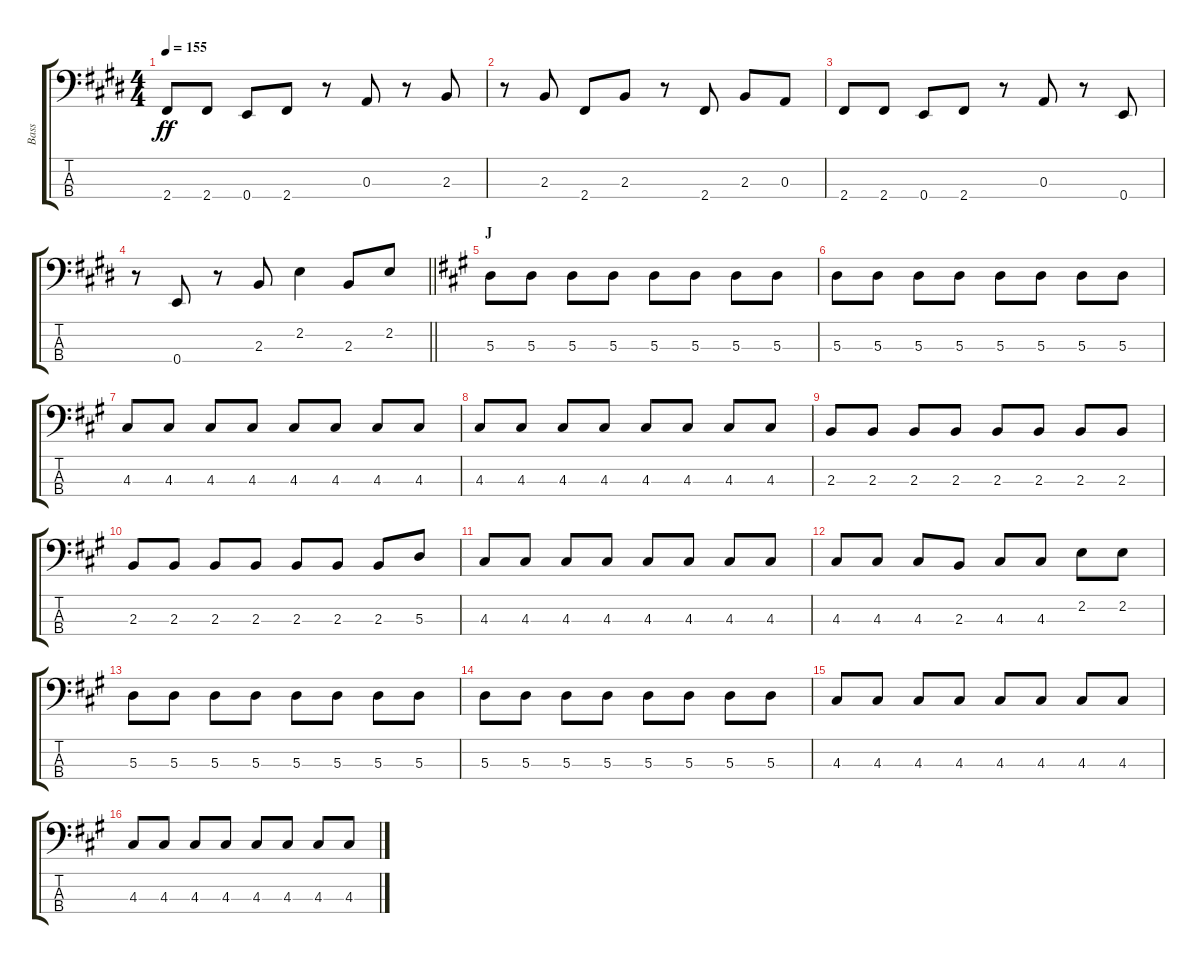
\track ("Bass" "Bass") {instrument electricbasspick}
\staff {score tabs}
\tuning (G2 D2 A1 E1) {hide}
\ts (4 4)
\tempo 155
\clef f4
\ks e
2.4.8{dy ff} 2.4.8 0.4.8 2.4.8 r.8 0.3.8 r.8 2.3.8 |
r.8 2.3.8 2.4.8 2.3.8 r.8 2.4.8 2.3.8 0.3.8 |
2.4.8 2.4.8 0.4.8 2.4.8 r.8 0.3.8 r.8 0.4.8 |
\barLineRight lightlight
r.8 0.4.8 r.8 2.3.8 2.2.4 2.3.8 2.2.8 |
\section ("" "J")
\ks a
5.3.8 5.3.8 5.3.8 5.3.8 5.3.8 5.3.8 5.3.8 5.3.8 |
5.3.8 5.3.8 5.3.8 5.3.8 5.3.8 5.3.8 5.3.8 5.3.8 |
4.3.8 4.3.8 4.3.8 4.3.8 4.3.8 4.3.8 4.3.8 4.3.8 |
4.3.8 4.3.8 4.3.8 4.3.8 4.3.8 4.3.8 4.3.8 4.3.8 |
2.3.8 2.3.8 2.3.8 2.3.8 2.3.8 2.3.8 2.3.8 2.3.8 |
2.3.8 2.3.8 2.3.8 2.3.8 2.3.8 2.3.8 2.3.8 5.3.8 |
4.3.8 4.3.8 4.3.8 4.3.8 4.3.8 4.3.8 4.3.8 4.3.8 |
4.3.8 4.3.8 4.3.8 2.3.8 4.3.8 4.3.8 2.2.8 2.2.8 |
5.3.8 5.3.8 5.3.8 5.3.8 5.3.8 5.3.8 5.3.8 5.3.8 |
5.3.8 5.3.8 5.3.8 5.3.8 5.3.8 5.3.8 5.3.8 5.3.8 |
4.3.8 4.3.8 4.3.8 4.3.8 4.3.8 4.3.8 4.3.8 4.3.8 |
4.3.8 4.3.8 4.3.8 4.3.8 4.3.8 4.3.8 4.3.8 4.3.8
